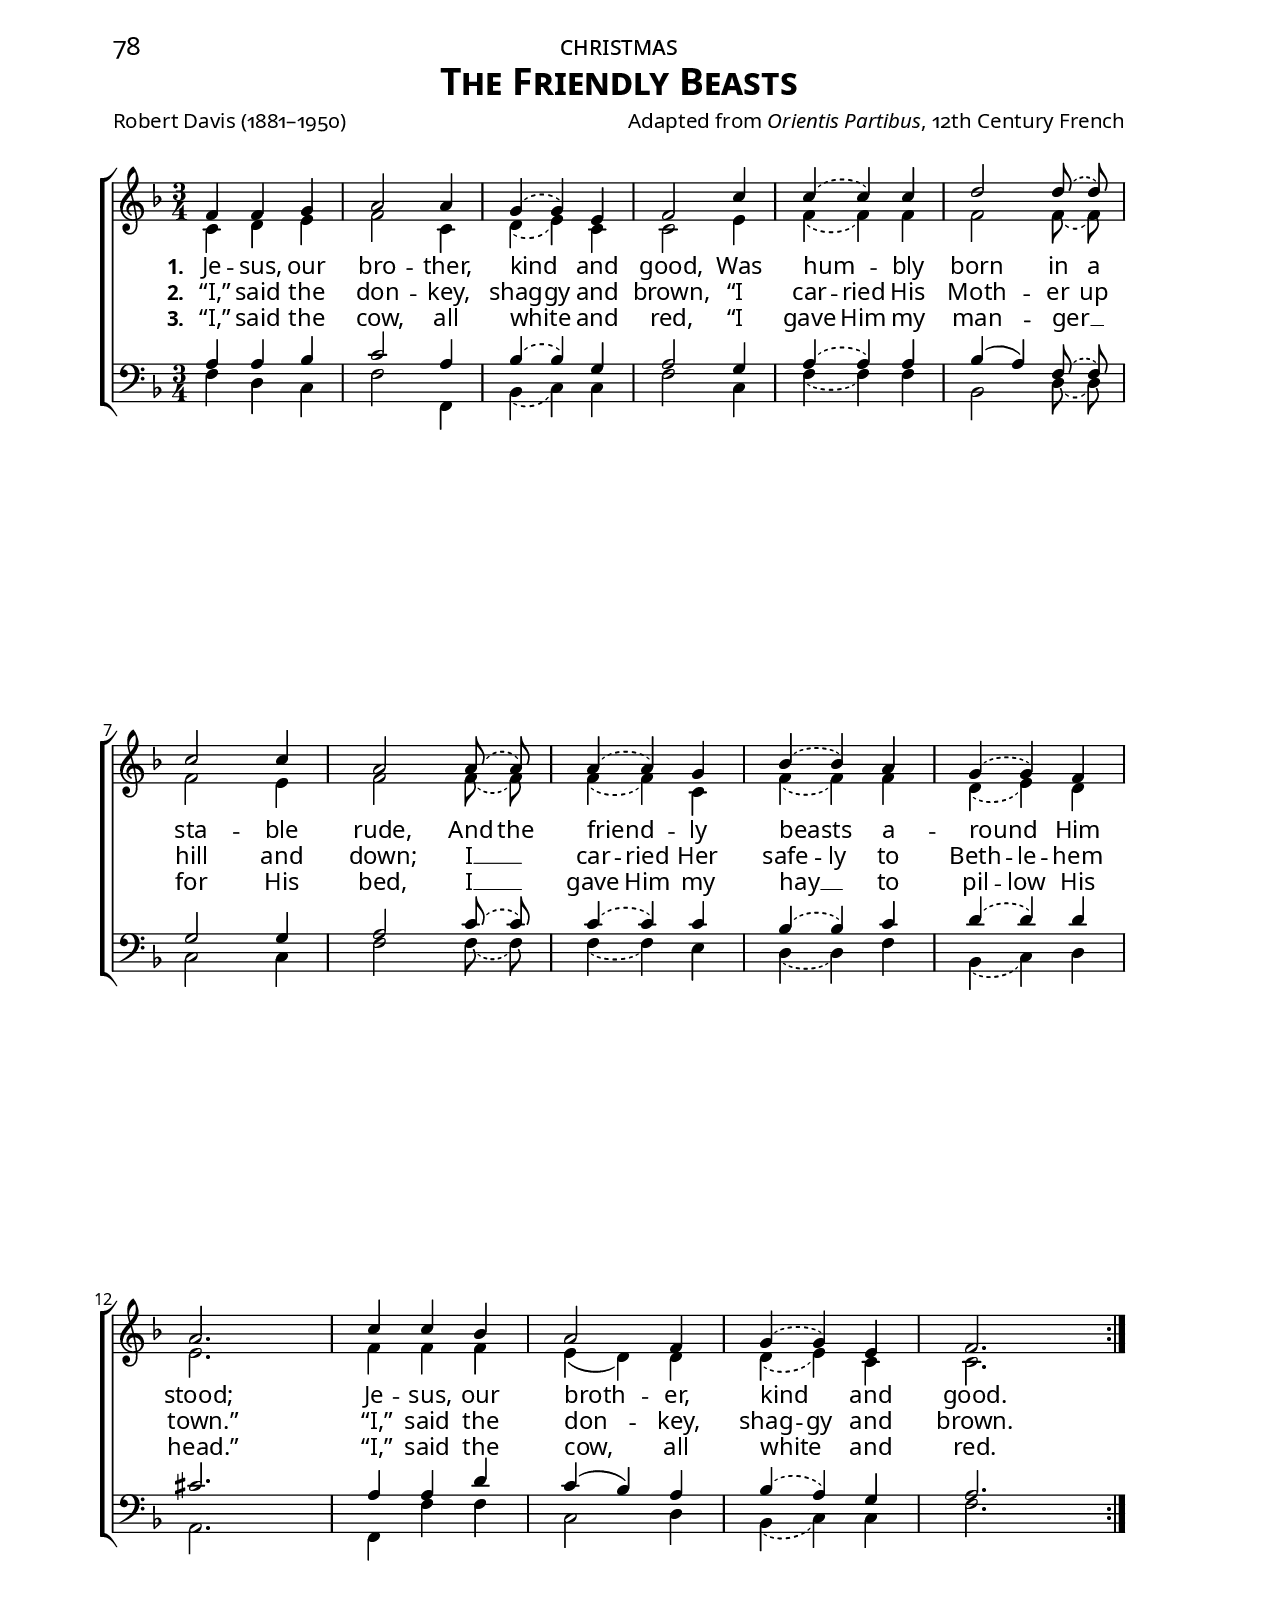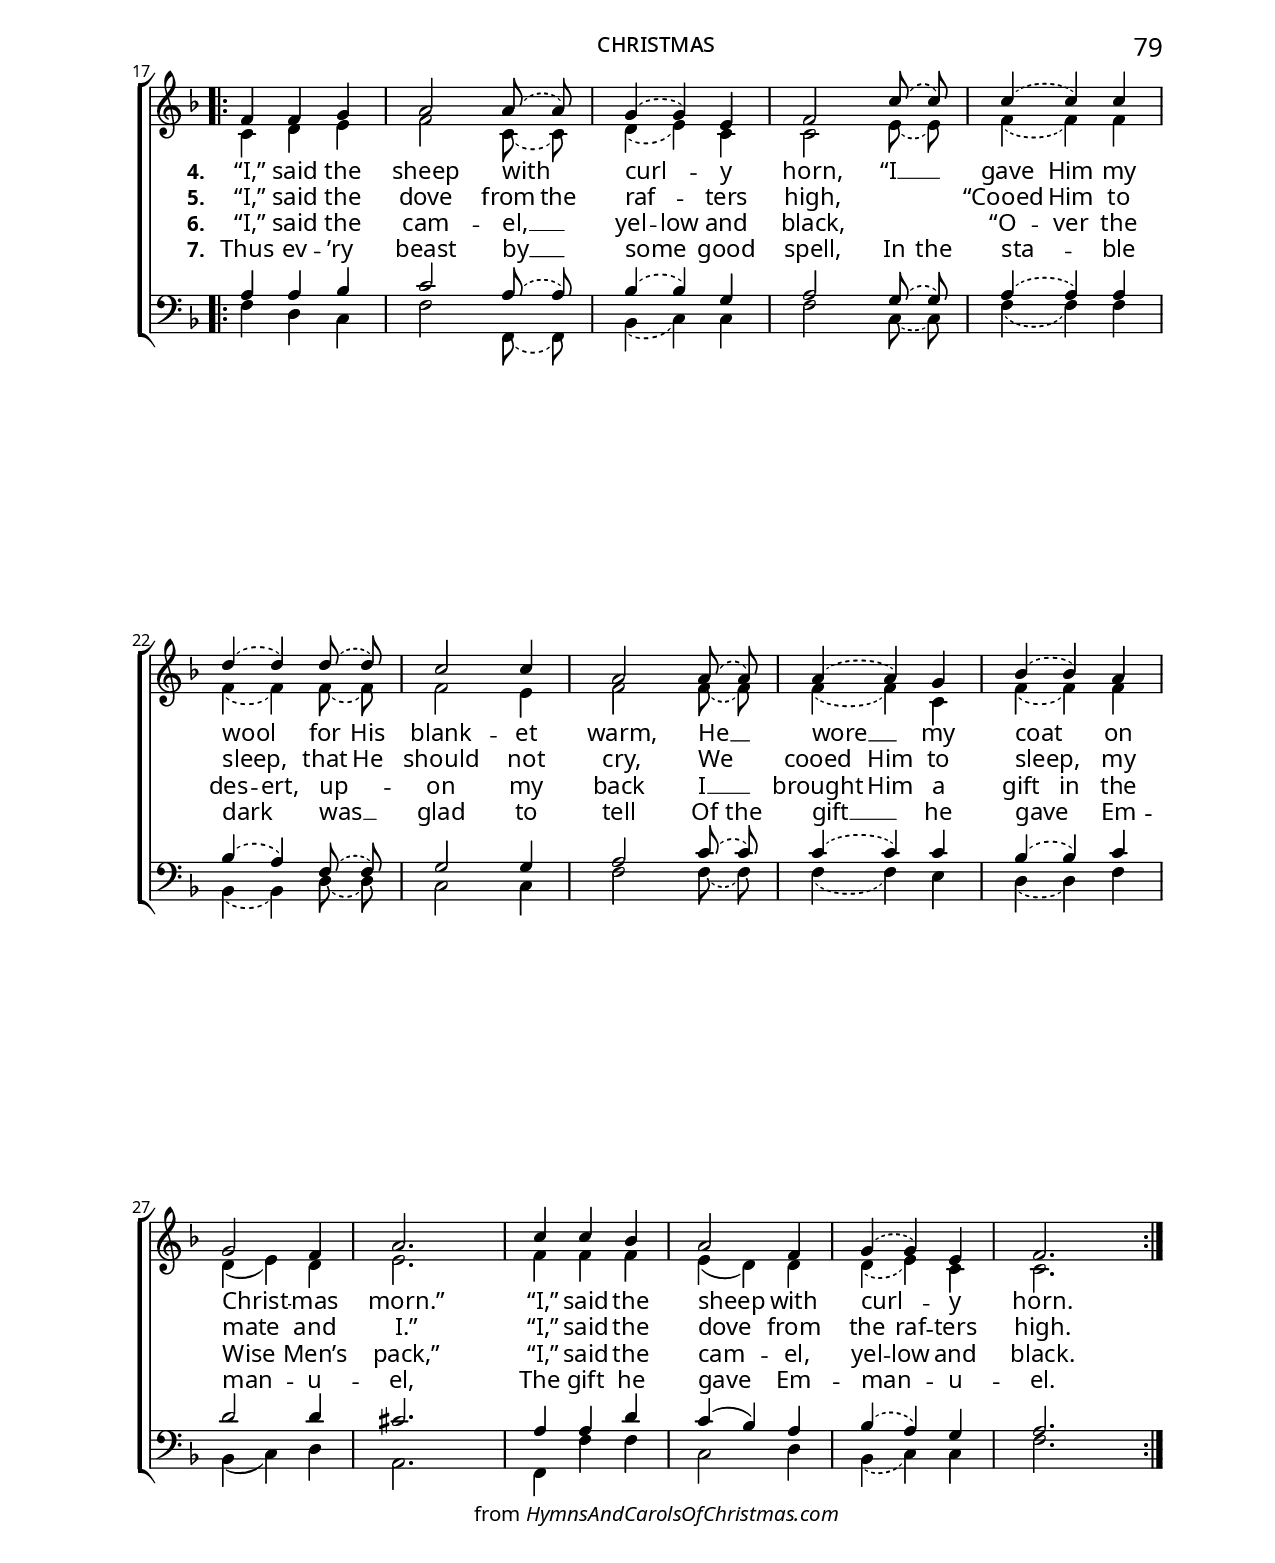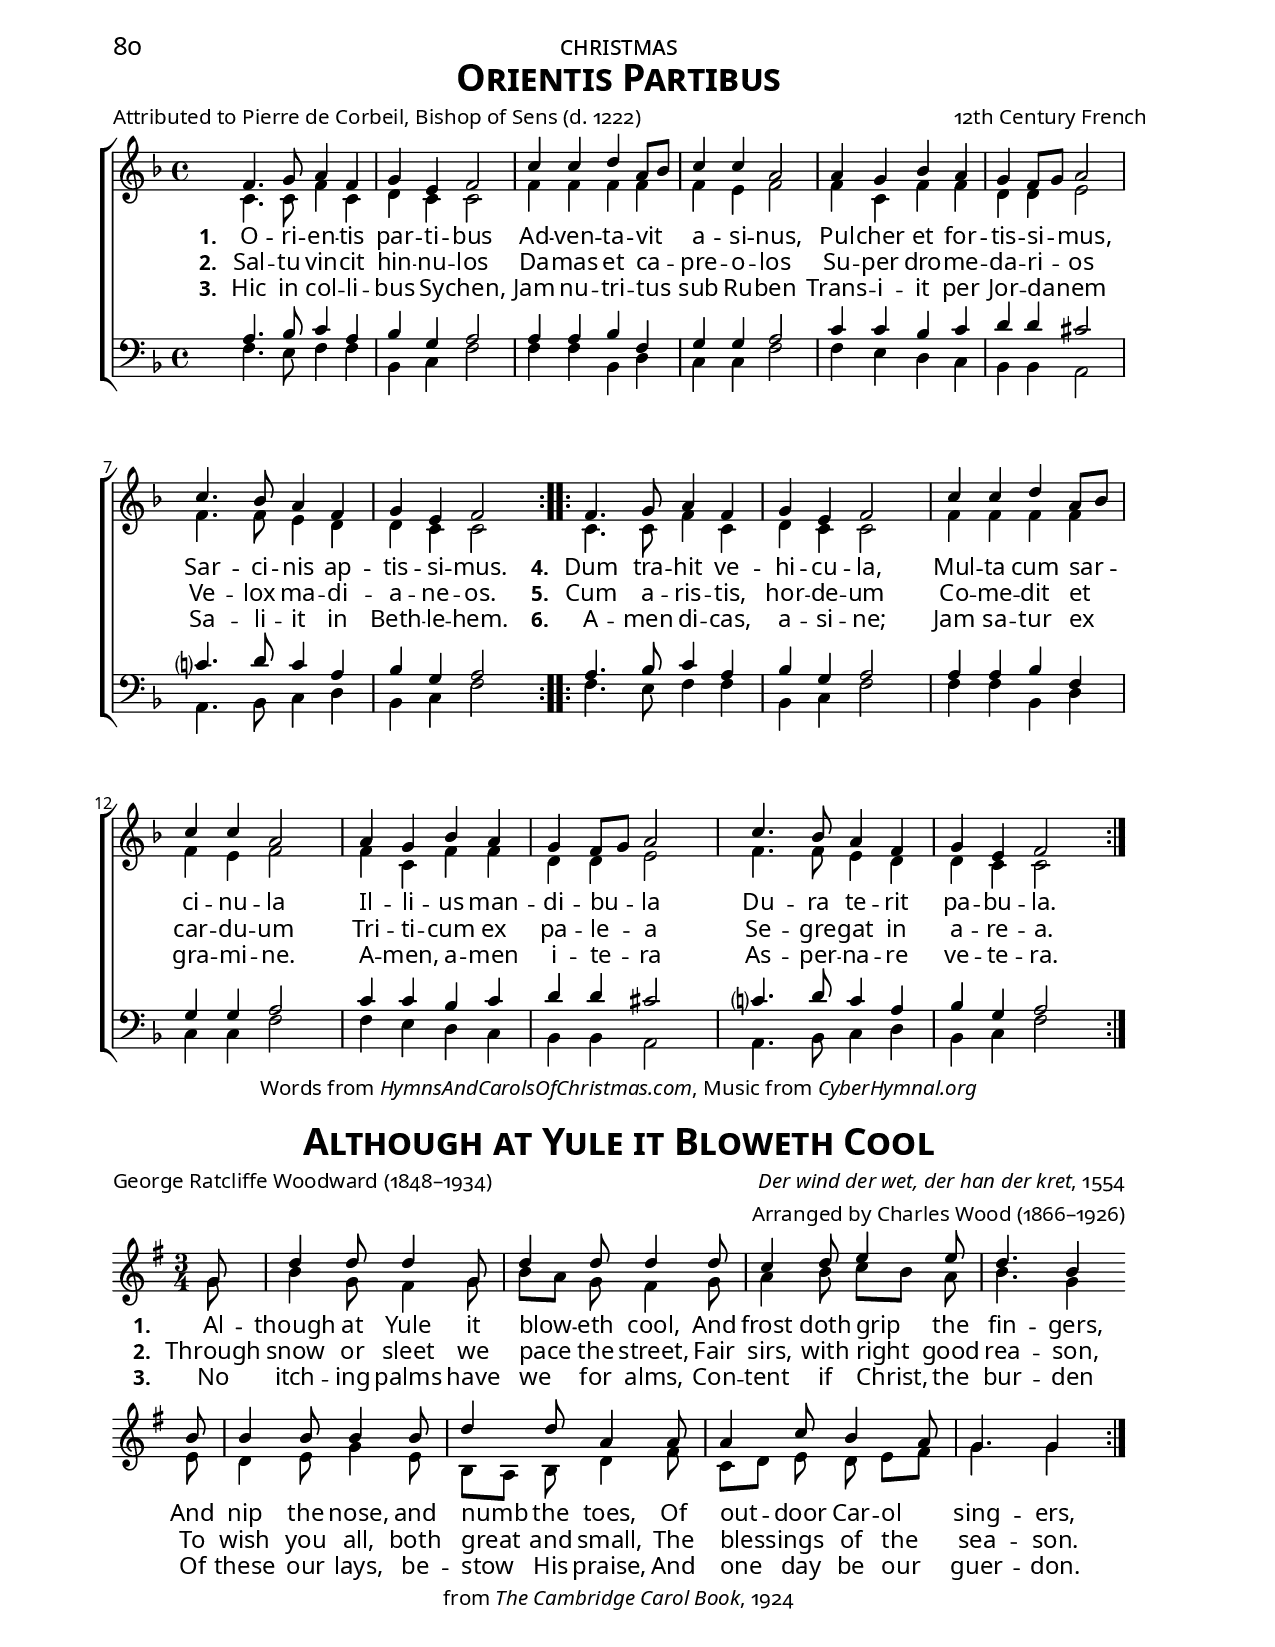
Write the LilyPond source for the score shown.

\version "2.14.2"
\include "util.ly"
\paper {
  print-all-headers = ##t
  paper-height = 11\in
  paper-width = 8.5\in
  indent = 0\in
  %system-system-spacing = #'((basic-distance . 10) (padding . 0))
  system-system-spacing =
    #'((basic-distance . 10)
       (minimum-distance . 10)
       (padding . 1.5)
       (stretchability . 100))
  score-markup-spacing = 
    #'((basic-distance . 5)
       (minimum-distance . 5)
       (padding . 1)
       (stretchability . 0))
  ragged-last-bottom = ##f
  ragged-bottom = ##f
  two-sided = ##t
  inner-margin = 1\in
  outer-margin = 0.75\in
  top-margin = 0.26\in
  bottom-margin = 0.25\in
  first-page-number = #078
  print-first-page-number = ##t
  headerLine = \markup{\override #'(font-name . "Garamond Premier Pro") \smallCapsOldStyle"christmas"}
  oddHeaderMarkup = \markup\fill-line{
     \override #'(font-name . "Garamond Premier Pro")\abs-fontsize #12.5
     \combine 
        \fill-line{"" \on-the-fly #print-page-number-check-first
        \oldStylePageNum""
        }
        \fill-line{\headerLine}
  }
  evenHeaderMarkup = \markup {
     \override #'(font-name . "Garamond Premier Pro")\abs-fontsize #12.5
     \combine
        \on-the-fly #print-page-number-check-first
        \oldStylePageNum""
        \fill-line{\headerLine}
  }
}
#(set-global-staff-size 18) \paper{ #(define fonts (make-pango-font-tree "Garamond Premier Pro" "Garamond Premier Pro" "Garamond Premier Pro" (/ 18 20))) }
global = {
  \key f \major
  \time 3/4
  \autoBeamOff
}

sopMusic = \relative c' {
  \repeat volta 3 {
    f4 f g |
    a2 a4 |
    \slurDashed g( g) e |
    f2 c'4 |
    c( c) c |
    
    d2 d8\noBeam( d) |
    c2 c4 |
    a2 \bar"" a8\noBeam( a) |
    a4( a) g |
    bes4( bes) a |
    
    g( g) f |
    a2. |
    c4 c bes |
    a2 f4 |
    g( g) e |
    f2.
  }
  \break
  
  \repeat volta 4 {
    f4 f g |
    a2 a8( a) |
    \slurDashed g4( g) e |
    f2 c'8( c) |
    c4( c) c |
    
    d4( d) d8\noBeam( d) |
    c2 c4 |
    a2 \bar"" a8\noBeam( a) |
    a4( a) g |
    bes4( bes) a |
    
    g2 f4 |
    a2. |
    c4 c bes |
    a2 f4 |
    g( g) e |
    f2.
  }
}
sopWords = \lyricmode {
  
}

altoMusic = \relative c' {
  \slurDashed
  c4 d e |
  f2 c4 |
  d4( e) c |
  c2 e4 |
  
  f( f) f |
  f2 f8( f) |
  f2 e4 |
  f2 f8( f) |
  
  f4( f) c4 |
  f4( f) f4 |
  d4( e) d4 |
  e2. |
  
  f4 f f |
  \slurSolid
  e( d) d |
  \slurDashed
  d( e) c |
  c2.
  
  
  
  \slurDashed
  c4 d e |
  f2 c8( c) |
  d4( e) c |
  c2 e8( e) |
  
  f4( f) f |
  f4( f) f8( f) |
  f2 e4 |
  f2 f8( f) |
  
  f4( f) c4 |
  f4( f) f4 |
  \slurSolid d4( e) d4 |
  e2. |
  
  f4 f f |
  e( d) d |
  \slurDashed
  d( e) c |
  c2.
}
altoWords = \lyricmode {
  \dropLyricsIX
  \set stanza = #"1. "
  \set ignoreMelismata = ##t
  Je -- sus, our bro -- ther, kind _ and good, Was hum -- _ bly born in a sta -- ble rude,
  And the friend -- _ ly beasts _ a -- round _ Him stood; Je -- sus, our broth -- _ er, kind _ and good.
  
  \set stanza = #"4. "
  \set ignoreMelismata = ##t
  “I,” said the sheep with _ curl -- _ y horn, “I __ _ gave Him my wool _ for His blank -- et warm,
  He __ _ wore __ _ my coat _ on Christ -- _ mas morn.” “I,” said the sheep _ with curl -- _ y horn.
}
altoWordsII = \lyricmode {
  \dropLyricsIX
%\markup\italic
  \set stanza = #"2. "
  \set ignoreMelismata = ##t
  “I,” said the don -- key, shag -- gy and brown, “I car -- ried His Moth -- er up hill and down;
  I __ _ car -- ried Her safe -- ly to Beth -- le -- hem town.” “I,” said the don -- _ key, shag -- gy and brown.
  
  \set stanza = #"5. "
  \set ignoreMelismata = ##t
  “I,” said the dove from the raf -- _ ters high,
  "" "" “Cooed Him to sleep, _ that He should not cry,
  We _ cooed Him to sleep, _ my mate _ and I.”
  “I,” said the dove _ from the raf -- ters high.
}
altoWordsIII = \lyricmode {
  \dropLyricsIX
  \set stanza = #"3. "
  \set ignoreMelismata = ##t
  “I,” said the cow, all white _ and red, “I gave Him my man -- ger __ _ for His bed,
  I __ _ gave Him my hay __ _ to pil -- low His head.” “I,” said the cow, _ all white _ and red.
  
  \set stanza = #"6. "
  \set ignoreMelismata = ##t
  “I,” said the cam -- el, __ _ yel -- low and black,
  "" "" “O -- ver the des -- ert, up -- _ on my back
  I __ _ brought Him a gift in the Wise _ Men’s pack,”
  “I,” said the cam -- _ el, yel -- low and black.
}
altoWordsIV = \lyricmode {
  \dropLyricsIX
  \repeat unfold 32 \skip1
  \set stanza = #"7. "
  \set ignoreMelismata = ##t
  Thus ev -- ’ry beast by __ _ some _ good spell,
  In the sta -- _ ble dark _ was __ _ glad to tell
  Of the gift __ _ he gave _ Em -- man -- _ u -- el,
  The gift he gave _ Em -- man -- _ u -- el.
}
altoWordsV = \lyricmode {
}
altoWordsVI = \lyricmode {
}
altoWordsVII = \lyricmode {
}
tenorMusic = \relative c' {
  \slurDashed
  a4 a bes |
  c2 a4 |
  bes( bes) g |
  a2 g4 |
  
  a( a) a |
  \slurSolid
  bes( a) \slurDashed f8( f) |
  g2 g4 |
  a2 c8( c) |
  
  c4( c) c4 |
  bes4( bes) c4 |
  d4( d) d4 |
  cis2. |
  
  a4 a d |
  \slurSolid
  c( bes) a |
  \slurDashed
  bes( a) g |
  a2.
  
  
  
  \slurDashed
  a4 a bes |
  c2 a8( a) |
  bes4( bes) g |
  a2 g8( g) |
  
  a4( a) a |
  bes( a) f8( f) |
  g2 g4 |
  a2 c8( c) |
  
  c4( c) c4 |
  bes4( bes) c4 |
  d2 d4 |
  cis2. |
  
  a4 a d |
  \slurSolid
  c( bes) a |
  \slurDashed
  bes( a) g |
  a2.
}
tenorWords = \lyricmode {

}

bassMusic = \relative c {
  \slurDashed
  f4 d c |
  f2 f,4 |
  bes4( c) c4 |
  f2 c4 |
  
  f( f) f |
  bes,2 d8( d) |
  c2 c4 |
  f2 f8( f) |
  
  f4( f) e4 |
  d4( d) f4 |
  bes,4( c) d4 |
  a2. |
  
  f4 f' f |
  c2 d4 |
  bes( c) c4 |
  f2.
  
  
  
  
  \slurDashed
  f4 d c |
  f2 f,8( f) |
  bes4( c) c4 |
  f2 c8( c) |
  
  f4( f) f |
  bes,4( bes) d8( d) |
  c2 c4 |
  f2 f8( f) |
  
  f4( f) e4 |
  d4( d) f4 |
  \slurSolid
  bes,4( c) d4 |
  a2. |
  
  f4 f' f |
  c2 d4 |
  \slurDashed
  bes( c) c4 |
  f2.
}
bassWords = \lyricmode {

}

\score {
  <<
   \new ChoirStaff <<
%    \new Lyrics = sopranos \with { \override VerticalAxisGroup #'nonstaff-relatedstaff-spacing = #'((basic-distance . 1)) }
    \new Staff = women <<
      \new Voice = "sopranos" { \voiceOne << \global \sopMusic >> }
      \new Voice = "altos" { \voiceTwo << \global \altoMusic >> }
    >>
   \new Staff = men <<
      \clef bass
      \new Voice = "tenors" { \voiceOne << \global \tenorMusic >> }
      \new Voice = "basses" { \voiceTwo << \global \bassMusic >> }
    >>
    \new Lyrics \with { alignAboveContext = #"women" \override VerticalAxisGroup #'nonstaff-relatedstaff-spacing = #'((basic-distance . 1))} \lyricsto "sopranos" \sopWords
    \new Lyrics = "altosVII"  \with { alignBelowContext = #"women" \override VerticalAxisGroup #'nonstaff-relatedstaff-spacing = #'((padding . -0.5)) } \lyricsto "altos" \altoWordsVII
    \new Lyrics = "altosVI"  \with { alignBelowContext = #"women" \override VerticalAxisGroup #'nonstaff-relatedstaff-spacing = #'((padding . -0.5)) } \lyricsto "altos" \altoWordsVI
    \new Lyrics = "altosV"  \with { alignBelowContext = #"women" \override VerticalAxisGroup #'nonstaff-relatedstaff-spacing = #'((padding . -0.5)) } \lyricsto "altos" \altoWordsV
    \new Lyrics = "altosIV"  \with { alignBelowContext = #"women" \override VerticalAxisGroup #'nonstaff-relatedstaff-spacing = #'((padding . -0.5)) } \lyricsto "altos" \altoWordsIV
    \new Lyrics = "altosIII"  \with { alignBelowContext = #"women" \override VerticalAxisGroup #'nonstaff-relatedstaff-spacing = #'((padding . -0.5)) } \lyricsto "altos" \altoWordsIII
    \new Lyrics = "altosII"  \with { alignBelowContext = #"women" \override VerticalAxisGroup #'nonstaff-relatedstaff-spacing = #'((padding . -0.5)) } \lyricsto "altos" \altoWordsII
    \new Lyrics = "altos"  \with { alignBelowContext = #"women" \override VerticalAxisGroup #'nonstaff-relatedstaff-spacing = #'((padding . -0.5)) } \lyricsto "altos" \altoWords
    \new Lyrics \with { alignAboveContext = #"men" \override VerticalAxisGroup #'nonstaff-relatedstaff-spacing = #'((basic-distance . 1)) } \lyricsto "tenors" \tenorWords
    \new Lyrics \with { alignBelowContext = #"men" \override VerticalAxisGroup #'nonstaff-relatedstaff-spacing = #'((basic-distance . 1)) } \lyricsto "basses" \bassWords
  >>
%    \new PianoStaff << \new Staff { \new Voice { \pianoRH } } \new Staff { \clef "bass" \pianoLH } >>
  >>
  \layout {
  \context {
    \Lyrics
    \override LyricText #'font-size = #1.3
  }
%{IF_LESSER
\context {
  \Lyrics
  \override LyricText #'font-size = #1.2
}
%}%END_IF_LESSER
%6.14 \context {\Lyrics\override LyricText #'font-size = #0.8 }
    #(define fonts (make-pango-font-tree "Garamond Premier Pro" "Garamond Premier Pro" "Garamond Premier Pro" (/ 18 20)))
    \context {
      \Score
      \override SpacingSpanner #'base-shortest-duration = #(ly:make-moment 1 2)
      \override SpacingSpanner #'common-shortest-duration = #(ly:make-moment 1 2)
    }
    \context {
      % Remove all empty staves
      % \Staff \RemoveEmptyStaves \override VerticalAxisGroup #'remove-first = ##t
    }
    \context {
      \Lyrics
      \override LyricText #'X-offset = #center-on-word
    }
  }
  \header {
    title = \markup{\override #'(font-name . "Garamond Premier Pro Semibold"){ \abs-fontsize #18 \smallCapsOldStyle"The Friendly Beasts"}}
    poet = \markup\oldStyleNum"Robert Davis (1881–1950)"
    composer = \markup\concat{"Adapted from "\italic"Orientis Partibus" \oldStyleNum", 12th Century French"}
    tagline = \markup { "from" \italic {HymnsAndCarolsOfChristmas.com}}
  }
}
%IF_NOT_LESSER
\markup \fill-line \center-align { \concat{ "from " \italic "HymnsAndCarolsOfChristmas.com"}}
\pageBreak












global = {
  \key f \major
  \time 4/4
  \autoBeamOff
}

sopMusic = \relative c' {
  \repeat volta 3 {
    f4. g8 a4 f |
    g e f2 |
    c'4 c d a8[ bes] |
    c4 c a2 |
    
    a4 g bes a |
    g f8[ g] a2 |
    c4. bes8 a4 f |
    g e f2
  }
  
}
sopWords = \lyricmode {
  
}

altoMusic = \relative c' {
  c4. c8 f4 c |
  d c c2 |
  f4 f f f |
  f e f2 |
  
  f4 c f f |
  d d e2 |
  f4. f8 e4 d |
  d c c2
}
altoWords = \lyricmode {
  \dropLyricsIX
  \set stanza = #"1. "
  O -- ri -- en -- tis par -- ti -- bus
  Ad -- ven -- ta -- vit a -- si -- nus,
  Pul -- cher et for -- tis -- si -- mus,
  Sar -- ci -- nis ap -- tis -- si -- mus.

  \set stanza = #"4. "
  Dum tra -- hit ve -- hi -- cu -- la,
  Mul -- ta cum sar -- ci -- nu -- la
  Il -- li -- us man -- di -- bu -- la
  Du -- ra te -- rit pa -- bu -- la.
}
altoWordsII = \lyricmode {
  \dropLyricsIX
%\markup\italic
  \set stanza = #"2. "
  Sal -- tu vin -- cit hin -- nu -- los
  Da -- mas et ca -- pre -- o -- los
  Su -- per dro -- me -- da -- ri -- os
  Ve -- lox ma -- di -- a -- ne -- os.
  
  \set stanza = #"5. "
  Cum a -- ris -- tis, hor -- de -- um
  Co -- me -- dit et car -- du -- um
  Tri -- ti -- cum ex pa -- le -- a
  Se -- gre -- gat in a -- re -- a.
}
altoWordsIII = \lyricmode {
  \dropLyricsIX
  \set stanza = #"3. "
  Hic in col -- li -- bus Sy -- chen,
  Jam nu -- tri -- tus sub Ru -- ben
  Trans -- i -- it per Jor -- da -- nem
  Sa -- li -- it in Beth -- le -- hem.
  
  \set stanza = #"6. "
  A -- men di -- cas, a -- si -- ne;
  Jam sa -- tur ex gra -- mi -- ne.
  A -- men, a -- men i -- te -- ra
  As -- per -- na -- re ve -- te -- ra.
}
altoWordsIV = \lyricmode {
}
altoWordsV = \lyricmode {
}
altoWordsVI = \lyricmode {
}
altoWordsVII = \lyricmode {
  \set stanza = #"7. "
}
tenorMusic = \relative c' {
  a4. bes8 c4 a |
  bes g a2 |
  a4 a bes f |
  g g a2 |
  
  c4 c bes c |
  d d cis2 |
  c?4. d8 c4 a |
  bes g a2
}
tenorWords = \lyricmode {

}

bassMusic = \relative c {
  f4. e8 f4 f |
  bes, c f2 |
  f4 f bes, d |
  c c f2 |
  
  f4 e d c |
  bes bes a2 |
  a4. bes8 c4 d |
  bes c f2 
}
bassWords = \lyricmode {

}

\score {
  <<
   \new ChoirStaff <<
%    \new Lyrics = sopranos \with { \override VerticalAxisGroup #'nonstaff-relatedstaff-spacing = #'((basic-distance . 1)) }
    \new Staff = women <<
      \new Voice = "sopranos" { \voiceOne << \global \repeat unfold2\sopMusic >> }
      \new Voice = "altos" { \voiceTwo << \global \repeat unfold2\altoMusic >> }
    >>
    \new Lyrics \with { alignAboveContext = #"women" \override VerticalAxisGroup #'nonstaff-relatedstaff-spacing = #'((basic-distance . 1))} \lyricsto "sopranos" \sopWords
    \new Lyrics = "altosVII"  \with { alignBelowContext = #"women" \override VerticalAxisGroup #'nonstaff-relatedstaff-spacing = #'((padding . -0.5)) } \lyricsto "sopranos" \altoWordsVII
    \new Lyrics = "altosVI"  \with { alignBelowContext = #"women" \override VerticalAxisGroup #'nonstaff-relatedstaff-spacing = #'((padding . -0.5)) } \lyricsto "sopranos" \altoWordsVI
    \new Lyrics = "altosV"  \with { alignBelowContext = #"women" \override VerticalAxisGroup #'nonstaff-relatedstaff-spacing = #'((padding . -0.5)) } \lyricsto "sopranos" \altoWordsV
    \new Lyrics = "altosIV"  \with { alignBelowContext = #"women" \override VerticalAxisGroup #'nonstaff-relatedstaff-spacing = #'((padding . -0.5)) } \lyricsto "sopranos" \altoWordsIV
    \new Lyrics = "altosIII"  \with { alignBelowContext = #"women" \override VerticalAxisGroup #'nonstaff-relatedstaff-spacing = #'((padding . -0.5)) } \lyricsto "sopranos" \altoWordsIII
    \new Lyrics = "altosII"  \with { alignBelowContext = #"women" \override VerticalAxisGroup #'nonstaff-relatedstaff-spacing = #'((padding . -0.5)) } \lyricsto "sopranos" \altoWordsII
    \new Lyrics = "altos"  \with { alignBelowContext = #"women" \override VerticalAxisGroup #'nonstaff-relatedstaff-spacing = #'((padding . -0.5)) } \lyricsto "sopranos" \altoWords
   \new Staff = men <<
      \clef bass
      \new Voice = "tenors" { \voiceOne << \global \repeat unfold2\tenorMusic >> }
      \new Voice = "basses" { \voiceTwo << \global \repeat unfold2\bassMusic >> }
    >>
    \new Lyrics \with { alignAboveContext = #"men" \override VerticalAxisGroup #'nonstaff-relatedstaff-spacing = #'((basic-distance . 1)) } \lyricsto "tenors" \tenorWords
    \new Lyrics \with { alignBelowContext = #"men" \override VerticalAxisGroup #'nonstaff-relatedstaff-spacing = #'((basic-distance . 1)) } \lyricsto "basses" \bassWords
  >>
%    \new PianoStaff << \new Staff { \new Voice { \pianoRH } } \new Staff { \clef "bass" \pianoLH } >>
  >>
  \layout {
  \context {
    \Lyrics
    \override LyricText #'font-size = #1.3
  }
    \context {
      \Score
      \override SpacingSpanner #'common-shortest-duration = #(ly:make-moment 1 4)
    }
    \context {
      % Remove all empty staves
      % \Staff \RemoveEmptyStaves \override VerticalAxisGroup #'remove-first = ##t
    }
    \context {
      \Lyrics
      \override LyricText #'X-offset = #center-on-word
    }
  }
  \header {
    title = \markup{\override #'(font-name . "Garamond Premier Pro Semibold"){ \abs-fontsize #18 \smallCapsOldStyle"Orientis Partibus"}}
    poet = \markup\oldStyleNum"Attributed to Pierre de Corbeil, Bishop of Sens (d. 1222)"
    composer = \markup\oldStyleNum"12th Century French"
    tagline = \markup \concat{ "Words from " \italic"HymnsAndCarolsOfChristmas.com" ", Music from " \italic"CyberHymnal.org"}
  }
}
\markup \fill-line{\concat{ "Words from " \italic"HymnsAndCarolsOfChristmas.com" ", Music from " \italic"CyberHymnal.org"}}
\markup\vspace#0.5


















global = {
  \key g \major
  \time 3/4
  \autoBeamOff
  \override DynamicLineSpanner #'staff-padding = #0.0
  \override DynamicLineSpanner #'Y-extent = #'(-1 . 1)
}

sopMusic = \relative c' {
  \repeat volta 2 {
    \partial 8 g'8 |
    d'4 d8 d4 g,8 |
    d'4 d8 d4 d8 |
    c4 d8 e4 e8 |
    d4. b4 \bar""\break b8 |
    
    b4 b8 b4 b8 |
    d4 d8 a4 a8 |
    a4 c8 b4 a8 |
    \partial 8*5 g4. g4
  }
  \break
}
sopWords = \lyricmode {
  
}

altoMusic = \relative c' {
  g'8 |
  b4 g8 fis4 g8 |
  b8[ a] g fis4 g8 |
  a4 b8 c[ b] a |
  b4. g4 e8 |
  
  d4 e8 g4 e8 |
  b[ a] b d4 fis8 |
  c[ d] e d e[ fis] |
  g4. g4
}
altoWords = \lyricmode {
  \set stanza = #"1. "
  Al -- though at Yule it blow -- eth cool,
  And frost doth grip the fin -- gers,
  And nip the nose, and numb the toes,
  Of out -- door Car -- ol sing -- ers,
  
  \set stanza = #"4. "
  By tho -- rough -- fare, through slum or square,
  Our Choir the praise re -- hear -- ses
  "(As" on we pass) of ‘Wen -- ces -- las’
  That ‘Good King,’ and his mer -- cies.
}
altoWordsII = \lyricmode {
%\markup\italic
  \set stanza = #"2. "
  Through snow or sleet we pace the street,
  Fair sirs, with right good rea -- son,
  To wish you all, both great and small,
  The bless -- ings of the sea -- son.
  
  \set stanza = #"5. "
  Then we can sing, a pret -- ty thing,
  ‘The Holly and I -- vy ber -- ry;’
  But best we ken ‘Good gen -- tle -- men,
  God rest you, rest you mer -- ry.’
}
altoWordsIII = \lyricmode {
  \set stanza = #"3. "
  No itch -- ing palms have we for alms,
  Con -- tent if Christ, the bur -- den
  Of these our lays, be -- stow His praise,
  And one day be our guer -- don.
  
  \set stanza = #"6. "
  We think to spell, ‘Good news, No -- el,
  And eke a won -- der sto -- ry:
  The Vir -- gin mild hath borne the Child:
  E’en God, the King of Glo -- ry.’
  
}
altoWordsIV = \lyricmode {
}
altoWordsV = \lyricmode {
}
altoWordsVI = \lyricmode {
}
tenorMusic = \relative c' {
  gis8 |
}
tenorWords = \lyricmode {

}

bassMusic = \relative c {
  e8 |
}
bassWords = \lyricmode {

}

pianoRH = \relative c' {
  
}
pianoLH = \relative c' {
  
}

\score {
  <<
   \new ChoirStaff <<
    \new Staff = women <<
      \new Voice = "sopranos" { \voiceOne << \global \sopMusic >> }
      \new Voice = "altos" { \voiceTwo << \global \altoMusic >> }
    >>
    \new Lyrics \with { alignAboveContext = #"women" \override VerticalAxisGroup #'nonstaff-relatedstaff-spacing = #'((basic-distance . 1))} \lyricsto "sopranos" \sopWords
    \new Lyrics = "altosVI"  \with { alignBelowContext = #"women" } \lyricsto "altos" \altoWordsVI
    \new Lyrics = "altosV"  \with { alignBelowContext = #"women" } \lyricsto "altos" \altoWordsV
    \new Lyrics = "altosIV"  \with { alignBelowContext = #"women" } \lyricsto "altos" \altoWordsIV
    \new Lyrics = "altosIII"  \with { alignBelowContext = #"women" } \lyricsto "altos" \altoWordsIII
    \new Lyrics = "altosII"  \with { alignBelowContext = #"women" } \lyricsto "altos" \altoWordsII
    \new Lyrics = "altos"  \with { alignBelowContext = #"women" } \lyricsto "altos" \altoWords
  >>
%    \new PianoStaff << \new Staff { \new Voice { \pianoRH } } \new Staff { \clef "bass" \pianoLH } >>
  >>
  \layout {
  \context {
    \Lyrics
    \override LyricText #'font-size = #1.3
  }
    \context {
      \Score
      %\override SpacingSpanner #'base-shortest-duration = #(ly:make-moment 1 8)
      %\override SpacingSpanner #'common-shortest-duration = #(ly:make-moment 1 4)
    }
    \context {
      % Remove all empty staves
      % \Staff \RemoveEmptyStaves \override VerticalAxisGroup #'remove-first = ##t
    }
    \context {
      \Lyrics
      \override LyricText #'X-offset = #center-on-word
    }
  }
  \header {
    title = \markup{\override #'(font-name . "Garamond Premier Pro Semibold"){ \abs-fontsize #18 \smallCapsOldStyle"Although at Yule it Bloweth Cool"}}
    poet = \markup\oldStyleNum"George Ratcliffe Woodward (1848–1934)"
    composer = \markup \concat{\italic "Der wind der wet, der han der kret" \oldStyleNum", 1554"}
    arranger = \markup\oldStyleNum"Arranged by Charles Wood (1866–1926)"
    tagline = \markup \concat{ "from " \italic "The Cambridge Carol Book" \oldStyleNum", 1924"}
  }
}
\header{tagline = \markup \concat{ "from " \italic "The Cambridge Carol Book" \oldStyleNum", 1924"}}
%END_IF_NOT_LESSER
%{IF_LESSER
\header{tagline = \markup{ \concat{ "from " \italic "HymnsAndCarolsOfChristmas.com"}} }
%}%END_IF_LESSER

